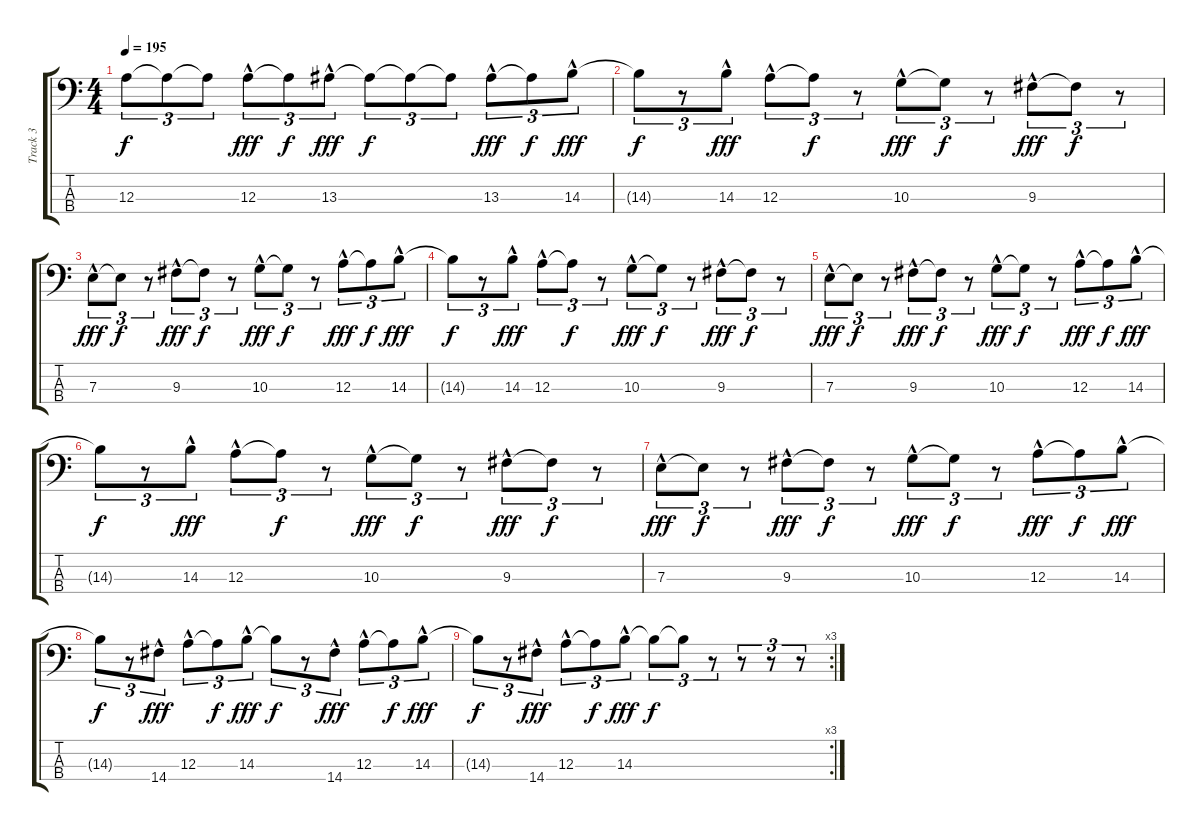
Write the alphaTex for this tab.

\track ("Track 3" "Track 3") {instrument electricbassfinger}
\staff {score tabs}
\tuning (G2 D2 A1 E1) {hide}
\ts (4 4)
\tempo 195
\clef f4
\ks c
12.3{t}.8{tu (3 2) dy f} 12.3{t}.8{tu (3 2)} 12.3{t}.8{tu (3 2)} 12.3{hac}.8{tu (3 2) dy fff} 12.3{t}.8{tu (3 2) dy f} 13.3{hac}.8{tu (3 2) dy fff} 13.3{t}.8{tu (3 2) dy f} 13.3{t}.8{tu (3 2)} 13.3{t}.8{tu (3 2)} 13.3{hac}.8{tu (3 2) dy fff} 13.3{t}.8{tu (3 2) dy f} 14.3{hac}.8{tu (3 2) dy fff} |
14.3{t}.8{tu (3 2) dy f} r.8{tu (3 2)} 14.3{hac}.8{tu (3 2) dy fff} 12.3{hac}.8{tu (3 2)} 12.3{t}.8{tu (3 2) dy f} r.8{tu (3 2)} 10.3{hac}.8{tu (3 2) dy fff} 10.3{t}.8{tu (3 2) dy f} r.8{tu (3 2)} 9.3{hac}.8{tu (3 2) dy fff} 9.3{t}.8{tu (3 2) dy f} r.8{tu (3 2)} |
7.3{hac}.8{tu (3 2) dy fff} 7.3{t}.8{tu (3 2) dy f} r.8{tu (3 2)} 9.3{hac}.8{tu (3 2) dy fff} 9.3{t}.8{tu (3 2) dy f} r.8{tu (3 2)} 10.3{hac}.8{tu (3 2) dy fff} 10.3{t}.8{tu (3 2) dy f} r.8{tu (3 2)} 12.3{hac}.8{tu (3 2) dy fff} 12.3{t}.8{tu (3 2) dy f} 14.3{hac}.8{tu (3 2) dy fff} |
14.3{t}.8{tu (3 2) dy f} r.8{tu (3 2)} 14.3{hac}.8{tu (3 2) dy fff} 12.3{hac}.8{tu (3 2)} 12.3{t}.8{tu (3 2) dy f} r.8{tu (3 2)} 10.3{hac}.8{tu (3 2) dy fff} 10.3{t}.8{tu (3 2) dy f} r.8{tu (3 2)} 9.3{hac}.8{tu (3 2) dy fff} 9.3{t}.8{tu (3 2) dy f} r.8{tu (3 2)} |
7.3{hac}.8{tu (3 2) dy fff} 7.3{t}.8{tu (3 2) dy f} r.8{tu (3 2)} 9.3{hac}.8{tu (3 2) dy fff} 9.3{t}.8{tu (3 2) dy f} r.8{tu (3 2)} 10.3{hac}.8{tu (3 2) dy fff} 10.3{t}.8{tu (3 2) dy f} r.8{tu (3 2)} 12.3{hac}.8{tu (3 2) dy fff} 12.3{t}.8{tu (3 2) dy f} 14.3{hac}.8{tu (3 2) dy fff} |
14.3{t}.8{tu (3 2) dy f} r.8{tu (3 2)} 14.3{hac}.8{tu (3 2) dy fff} 12.3{hac}.8{tu (3 2)} 12.3{t}.8{tu (3 2) dy f} r.8{tu (3 2)} 10.3{hac}.8{tu (3 2) dy fff} 10.3{t}.8{tu (3 2) dy f} r.8{tu (3 2)} 9.3{hac}.8{tu (3 2) dy fff} 9.3{t}.8{tu (3 2) dy f} r.8{tu (3 2)} |
7.3{hac}.8{tu (3 2) dy fff} 7.3{t}.8{tu (3 2) dy f} r.8{tu (3 2)} 9.3{hac}.8{tu (3 2) dy fff} 9.3{t}.8{tu (3 2) dy f} r.8{tu (3 2)} 10.3{hac}.8{tu (3 2) dy fff} 10.3{t}.8{tu (3 2) dy f} r.8{tu (3 2)} 12.3{hac}.8{tu (3 2) dy fff} 12.3{t}.8{tu (3 2) dy f} 14.3{hac}.8{tu (3 2) dy fff} |
14.3{t}.8{tu (3 2) dy f} r.8{tu (3 2)} 14.4{hac}.8{tu (3 2) dy fff} 12.3{hac}.8{tu (3 2)} 12.3{t}.8{tu (3 2) dy f} 14.3{hac}.8{tu (3 2) dy fff} 14.3{t}.8{tu (3 2) dy f} r.8{tu (3 2)} 14.4{hac}.8{tu (3 2) dy fff} 12.3{hac}.8{tu (3 2)} 12.3{t}.8{tu (3 2) dy f} 14.3{hac}.8{tu (3 2) dy fff} |
\rc 3
14.3{t}.8{tu (3 2) dy f} r.8{tu (3 2)} 14.4{hac}.8{tu (3 2) dy fff} 12.3{hac}.8{tu (3 2)} 12.3{t}.8{tu (3 2) dy f} 14.3{hac}.8{tu (3 2) dy fff} 14.3{t}.8{tu (3 2) dy f} 14.3{t}.8{tu (3 2)} r.8{tu (3 2)} r.8{tu (3 2)} r.8{tu (3 2)} r.8{tu (3 2)}
